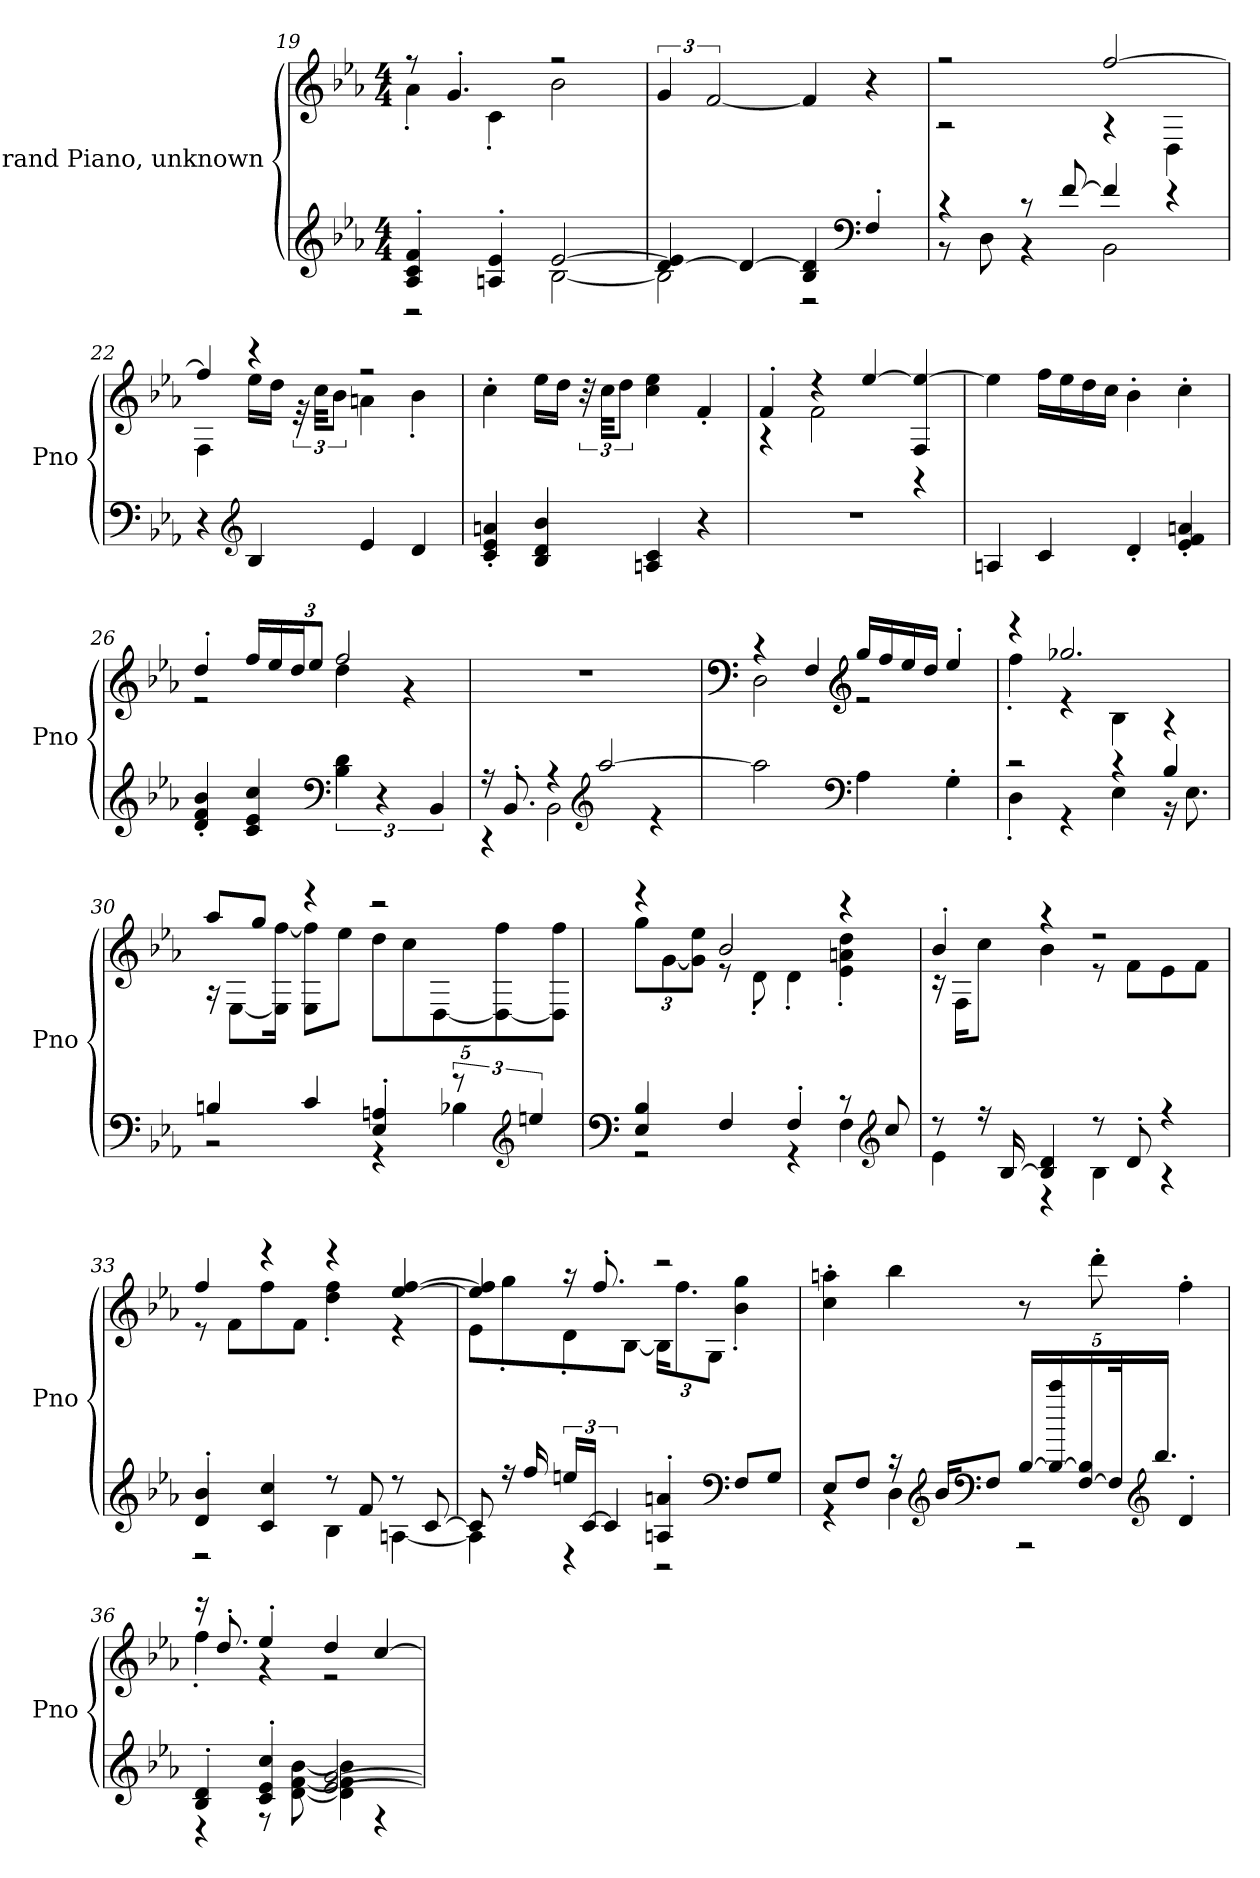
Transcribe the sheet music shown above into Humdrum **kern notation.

**kern	**kern
*part1	*part1
*staff2	*staff1
*I"Grand Piano, unknown	*
*I'Pno	*
*clefG2	*clefG2
*k[b-e-a-]	*k[b-e-a-]
*M4/4	*M4/4
=19	=19
*^	*^
4A-/' 4c/' 4f/'	2r	8r	4a-'\
.	.	4.g'/	.
4An/' 4e-/'	.	.	4c'\
[2e-/	[2B-\	2r	2b-\
*	*	*v	*v
=20	=20	=20
[4d/ 4e-/]	2B-\]	6g/
.	.	[3f/
4d/_	.	.
4B-/ 4d/]	2r	4f/]
*clefF4	*	*
4F'/	.	4r
=21	=21	=21
*	*	*^
4r	8r	2r	2r
.	8D\	.	.
8r	4r	.	.
[8f/	.	.	.
4f/]	2BB-\	[2ff/	4r
4r	.	.	4D\
*v	*v	*	*
!!LO:PB:g=z	!!
=22	=22	=22
4r	4ff/]	4F\
*clefG2	*	*
4B-/	4r	16ee-\LL
.	.	16dd\JJ
.	.	48r
.	.	48cc\KKL
.	.	12b-\J
4e-/	2r	4an\
4d/	.	4b-'\
*	*v	*v
=23	=23
4c/' 4e-/' 4an/'	4cc'\
4B-/ 4d/ 4b-/	16ee-\LL
.	16dd\JJ
.	48r
.	48cc\KKL
.	12dd\J
4An/ 4c/	4cc\ 4ee-\
4r	4f'/
=24	=24
*	*^
1r	4f'/	4r
.	4r	2f\
.	[4ee-/	.
.	4F/ 4ee-/_	4r
*	*v	*v
=25	=25
4An/	4ee-\]
4c/	16ff\LL
.	16ee-\
.	16dd\
.	16cc\JJ
4d'/	4b-'\
4e-/' 4f/' 4an/'	4cc'\
=26	=26
*	*^
4d/' 4f/' 4b-/'	4dd'/	2r
4c/ 4e-/ 4cc/	16ff/LL	.
.	16ee-/	.
*	*Xbrackettup	*
.	24dd/J	.
.	12ee-/J	.
*clefF4	*	*
6B-\ 6d\	2ff/	4dd\
6r	.	.
.	.	4r
6BB-/	.	.
*	*v	*v
!!LO:LB:g=z
=27	=27
*^	*
16r	4r	1r
8.BB-'/	.	.
4r	2BB-\	.
*clefG2	*	*
[2aa-/	.	.
.	4r	.
*v	*v	*
=28	=28
*	*clefF4
*	*^
2aa-\]	4r	2D\
.	4F/	.
*clefF4	*clefG2	*
4A-\	16gg/LL	2r
.	16ff/	.
.	16ee-/	.
.	16dd/JJ	.
4G'\	4ee-'/	.
=29	=29	=29
*^	*	*
2r	4D'\	4r	4ff'\
.	4r	2.gg-X/	4r
4r	4E-\	.	4B-\
4B-/	16r	.	4r
.	8.E-\	.	.
=30	=30	=30	=30
4Bn/	2r	8aa-/L	16r
.	.	.	[8E-\L
.	.	8gg/J	.
.	.	.	16E-\] [16ff\Jk
4c/	.	4r	8E-\ 8ff\]L
.	.	.	8ee-\J
4E-/' 4An/'	4r	2r	10dd\L
.	.	.	10cc\
.	.	.	[10D\
12r	4B-X\	.	.
.	.	.	10D\_ 10ff\
*clefG2	*	*	*
6een/	.	.	.
.	.	.	10D\] 10ff\J
!!LO:LB:g=z	!!
=31	=31	=31	=31
*clefF4	*	*	*
4E-/ 4B-/	2r	4r	12gg\L
.	.	.	[12g\
.	.	.	12g\] 12ee-\J
4F/	.	2b-/	8r
.	.	.	8d'\
4F'/	4r	.	4d'\
8r	4F\	4r	4e-\' 4an\' 4dd\'
*clefG2	*	*	*
8cc/	.	.	.
=32	=32	=32	=32
8r	4e-\	4b-'/	16r
.	.	.	16F\KL
16r	.	.	8cc\J
[16B-/	.	.	.
4B-/] 4d/	4r	4r	4b-\
8r	4B-\	2r	8r
8d'/	.	.	8f\L
4r	4r	.	8e-\
.	.	.	8f\J
=33	=33	=33	=33
4d/' 4b-/'	2r	4ff/	8r
.	.	.	8f\L
4c/ 4cc/	.	4r	8ff\
.	.	.	8f\J
8r	4B-\	4r	4dd\' 4ff\'
8f/	.	.	.
8r	[4An\	[4ee-/ [4ff/	4r
[8c/	.	.	.
!!LO:LB:g=z	!!
=34	=34	=34	=34
8c/]	4A\]	4ee-/] 4ff/]	8e-\L
16r	.	.	8gg'\
16ff/	.	.	.
24een/LL	4r	16r	8d'\
[24c/JJ	.	.	.
.	.	8.ff'/	.
6c/]	.	.	.
.	.	.	[8B-\J
4An/' 4an/'	2r	2r	24B-\KL]
.	.	.	12.ff\
.	.	.	12G\J
*clefF4	*	*	*
8F/L	.	.	4b-\' 4gg\'
8G/J	.	.	.
*	*	*v	*v
=35	=35	=35
8E-/L	4r	4cc\' 4aan\'
8F/J	.	.
16r	4D\	4bb-\
*clefG2	*	*
16b-/KL	.	.
*clefF4	*	*
8F/J	.	.
*Xbrackettup	*	*
[20B-/LL	2r	8r
20B-/_ 20ccc/	.	.
[20F/ 20B-/]	.	.
.	.	8ddd'\
40F/K]	.	.
*clefG2	*	*
20.bb-/JJ	.	.
4d'/	.	4ff'\
=36	=36	=36
*	*	*^
4B-/' 4d/'	4r	16r	4ff'\
.	.	8.dd'/	.
4c/' 4e-/' 4cc/'	8r	4ee-'/	4r
.	[8d\ [8f\ [8b-\	.	.
[2e-/ [2g/	4d\] 4f\] 4b-\]	4dd/	2r
.	4r	[4cc/	.
*v	*v	*	*
*	*v	*v
=	=
*-	*-
